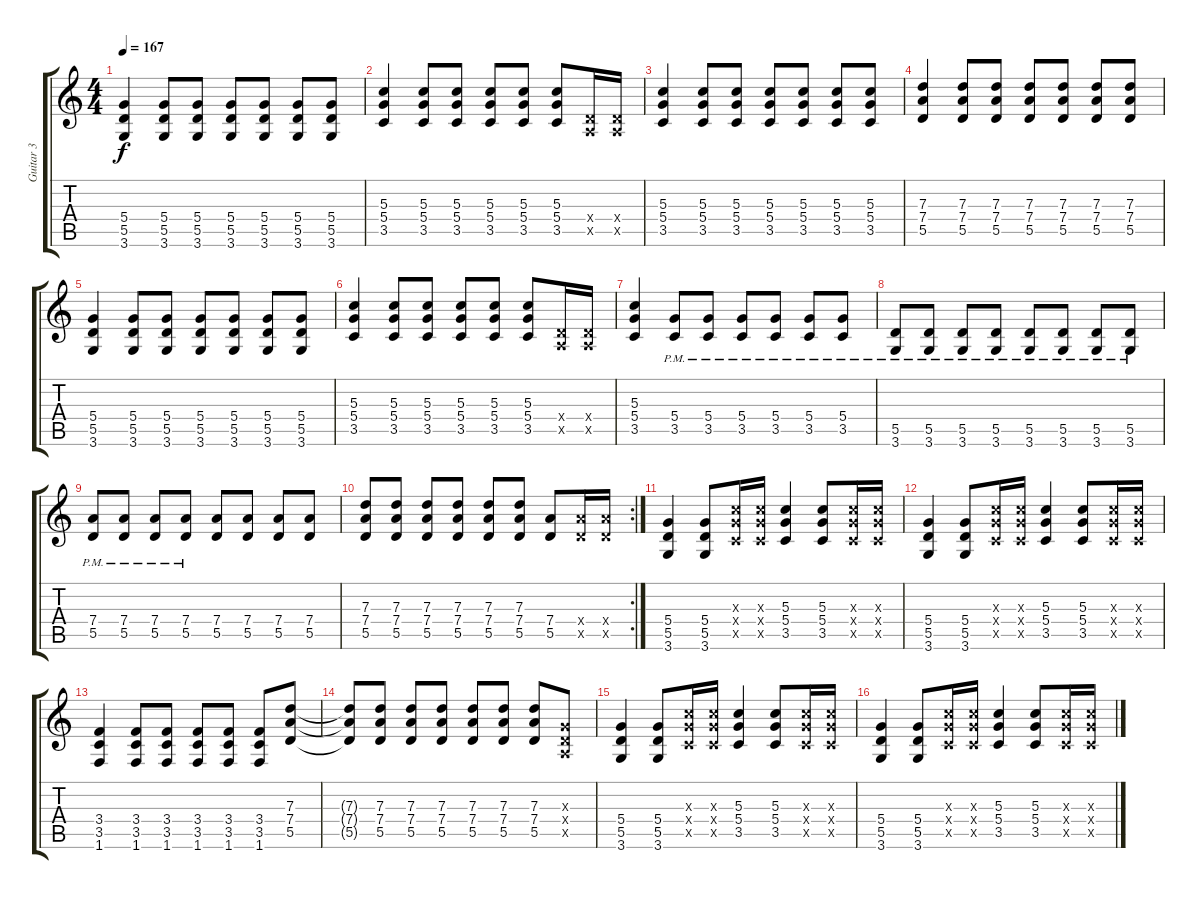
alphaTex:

\track ("Guitar 3" "Guitar 3") {instrument overdrivenguitar}
\staff {score tabs}
\tuning (E4 B3 G3 D3 A2 E2) {hide}
\ts (4 4)
\tempo 167
\clef g2
\ks c
(5.4 5.5 3.6).4{dy f} (5.4 5.5 3.6).8 (5.4 5.5 3.6).8 (5.4 5.5 3.6).8 (5.4 5.5 3.6).8 (5.4 5.5 3.6).8 (5.4 5.5 3.6).8 |
(5.3 5.4 3.5).4 (5.3 5.4 3.5).8 (5.3 5.4 3.5).8 (5.3 5.4 3.5).8 (5.3 5.4 3.5).8 (5.3 5.4 3.5).8 (0.4{x} 0.5{x}).16 (0.4{x} 0.5{x}).16 |
(5.3 5.4 3.5).4 (5.3 5.4 3.5).8 (5.3 5.4 3.5).8 (5.3 5.4 3.5).8 (5.3 5.4 3.5).8 (5.3 5.4 3.5).8 (5.3 5.4 3.5).8 |
(7.3 7.4 5.5).4 (7.3 7.4 5.5).8 (7.3 7.4 5.5).8 (7.3 7.4 5.5).8 (7.3 7.4 5.5).8 (7.3 7.4 5.5).8 (7.3 7.4 5.5).8 |
(5.4 5.5 3.6).4 (5.4 5.5 3.6).8 (5.4 5.5 3.6).8 (5.4 5.5 3.6).8 (5.4 5.5 3.6).8 (5.4 5.5 3.6).8 (5.4 5.5 3.6).8 |
(5.3 5.4 3.5).4 (5.3 5.4 3.5).8 (5.3 5.4 3.5).8 (5.3 5.4 3.5).8 (5.3 5.4 3.5).8 (5.3 5.4 3.5).8 (0.4{x} 0.5{x}).16 (0.4{x} 0.5{x}).16 |
(5.3 5.4 3.5).4 (5.4{pm} 3.5{pm}).8 (5.4{pm} 3.5{pm}).8 (5.4{pm} 3.5{pm}).8 (5.4{pm} 3.5{pm}).8 (5.4{pm} 3.5{pm}).8 (5.4{pm} 3.5{pm}).8 |
(5.5{pm} 3.6{pm}).8 (5.5{pm} 3.6{pm}).8 (5.5{pm} 3.6{pm}).8 (5.5{pm} 3.6{pm}).8 (5.5{pm} 3.6{pm}).8 (5.5{pm} 3.6{pm}).8 (5.5{pm} 3.6{pm}).8 (5.5{pm} 3.6{pm}).8 |
(7.4{pm} 5.5{pm}).8 (7.4{pm} 5.5{pm}).8 (7.4{pm} 5.5{pm}).8 (7.4{pm} 5.5{pm}).8 (7.4 5.5).8 (7.4 5.5).8 (7.4 5.5).8 (7.4 5.5).8 |
\rc 2
(7.3 7.4 5.5).8 (7.3 7.4 5.5).8 (7.3 7.4 5.5).8 (7.3 7.4 5.5).8 (7.3 7.4 5.5).8 (7.3 7.4 5.5).8 (7.4 5.5).8 (7.4{x} 5.5{x}).16 (7.4{x} 5.5{x}).16 |
(5.4 5.5 3.6).4 (5.4 5.5 3.6).8 (5.3{x} 5.4{x} 3.5{x}).16 (5.3{x} 5.4{x} 3.5{x}).16 (5.3 5.4 3.5).4 (5.3 5.4 3.5).8 (5.3{x} 5.4{x} 3.5{x}).16 (5.3{x} 5.4{x} 3.5{x}).16 |
(5.4 5.5 3.6).4 (5.4 5.5 3.6).8 (5.3{x} 5.4{x} 3.5{x}).16 (5.3{x} 5.4{x} 3.5{x}).16 (5.3 5.4 3.5).4 (5.3 5.4 3.5).8 (5.3{x} 5.4{x} 3.5{x}).16 (5.3{x} 5.4{x} 3.5{x}).16 |
(3.4 3.5 1.6).4 (3.4 3.5 1.6).8 (3.4 3.5 1.6).8 (3.4 3.5 1.6).8 (3.4 3.5 1.6).8 (3.4 3.5 1.6).8 (7.3 7.4 5.5).8 |
(7.3{t} 7.4{t} 5.5{t}).8 (7.3 7.4 5.5).8 (7.3 7.4 5.5).8 (7.3 7.4 5.5).8 (7.3 7.4 5.5).8 (7.3 7.4 5.5).8 (7.3 7.4 5.5).8 (0.3{x} 0.4{x} 0.5{x}).8 |
(5.4 5.5 3.6).4 (5.4 5.5 3.6).8 (5.3{x} 5.4{x} 3.5{x}).16 (5.3{x} 5.4{x} 3.5{x}).16 (5.3 5.4 3.5).4 (5.3 5.4 3.5).8 (5.3{x} 5.4{x} 3.5{x}).16 (5.3{x} 5.4{x} 3.5{x}).16 |
(5.4 5.5 3.6).4 (5.4 5.5 3.6).8 (5.3{x} 5.4{x} 3.5{x}).16 (5.3{x} 5.4{x} 3.5{x}).16 (5.3 5.4 3.5).4 (5.3 5.4 3.5).8 (5.3{x} 5.4{x} 3.5{x}).16 (5.3{x} 5.4{x} 3.5{x}).16
